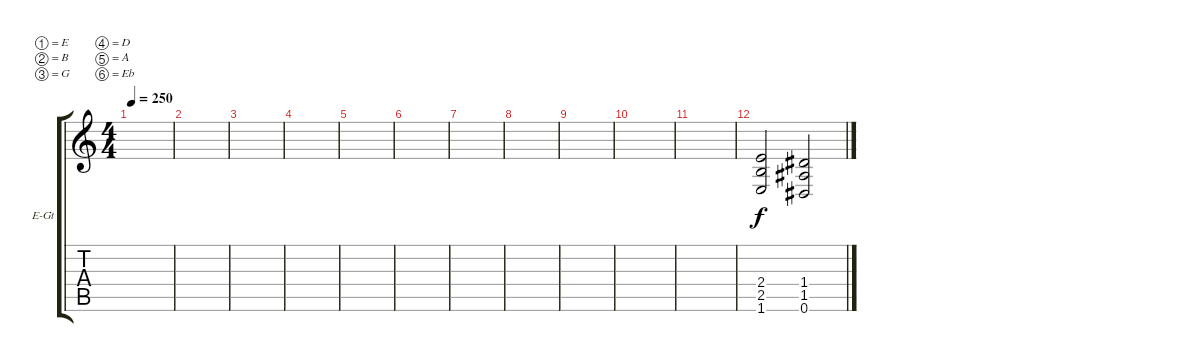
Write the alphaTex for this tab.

\defaultSystemsLayout 4
\bracketExtendMode groupsimilarinstruments
\firstSystemTrackNameOrientation horizontal
\otherSystemsTrackNameOrientation horizontal
\track ("Ниже в пол" "E-Gt") {instrument distortionguitar}
\staff {score tabs}
\tuning (E4 B3 G3 D3 A2 Eb2)
\ts (4 4)
\tempo 250
\clef g2
\scale
0.333333
\ks c
|
\scale
0.333333 |
\scale
0.333333 |
\scale
0.333333 |
\scale
0.333333 |
\scale
0.333333 |
\scale
0.333333 |
\scale
0.333333 |
\scale
0.333333 |
\scale
0.333333 |
\scale
0.333333 |
\scale
0.333333 (1.6 2.5 2.4).2 (0.6 1.5 1.4).2 |
\scale
0.333333 |
\scale
0.333333 |
\scale
0.333333 |
\scale
0.333333
